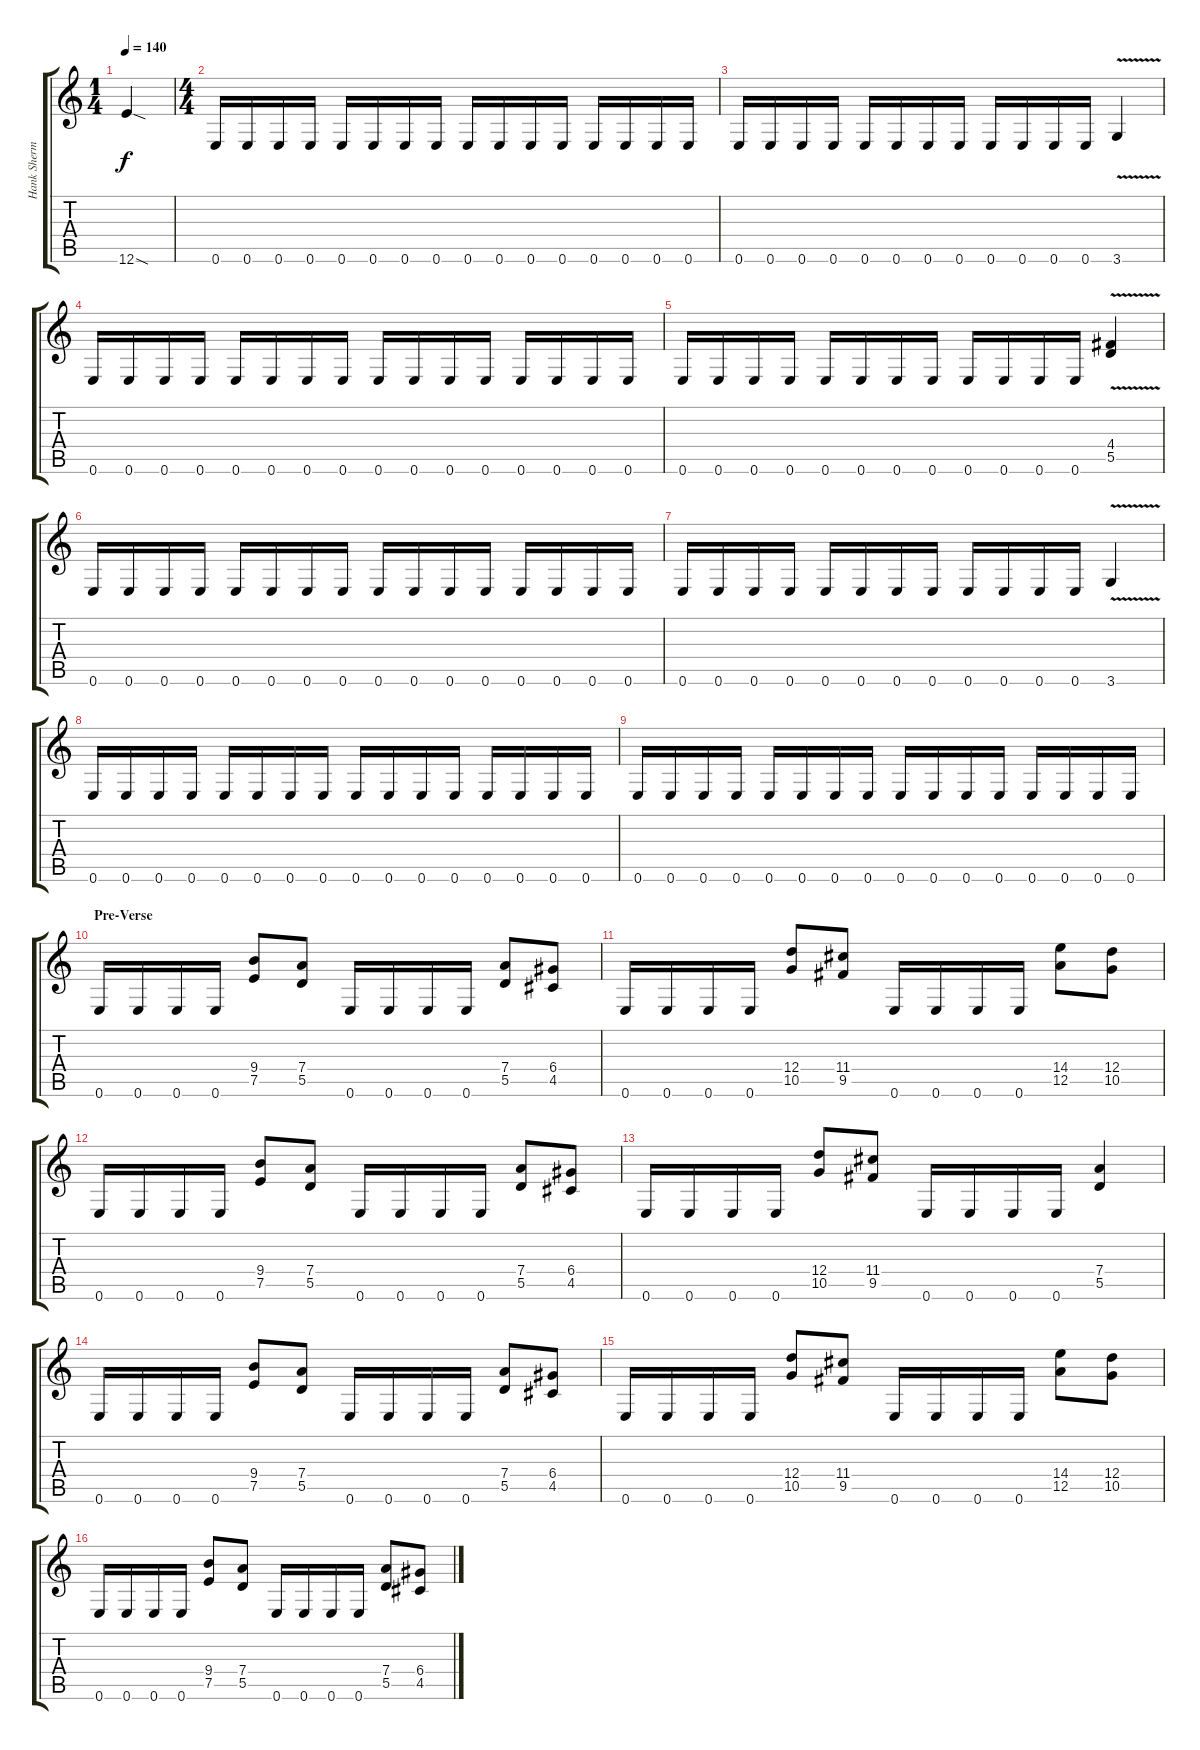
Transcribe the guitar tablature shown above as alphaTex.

\track ("Hank Shermann" "Hank Sherm") {instrument distortionguitar}
\staff {score tabs}
\tuning (E4 B3 G3 D3 A2 E2) {hide}
\ts (1 4)
\tempo 140
\clef g2
\ks c
12.6{sod}.4{dy f instrument distortionguitar} |
\ts (4 4)
0.6.16 0.6.16 0.6.16 0.6.16 0.6.16 0.6.16 0.6.16 0.6.16 0.6.16 0.6.16 0.6.16 0.6.16 0.6.16 0.6.16 0.6.16 0.6.16 |
0.6.16 0.6.16 0.6.16 0.6.16 0.6.16 0.6.16 0.6.16 0.6.16 0.6.16 0.6.16 0.6.16 0.6.16 3.6{v}.4 |
0.6.16 0.6.16 0.6.16 0.6.16 0.6.16 0.6.16 0.6.16 0.6.16 0.6.16 0.6.16 0.6.16 0.6.16 0.6.16 0.6.16 0.6.16 0.6.16 |
0.6.16 0.6.16 0.6.16 0.6.16 0.6.16 0.6.16 0.6.16 0.6.16 0.6.16 0.6.16 0.6.16 0.6.16 (4.4{v} 5.5).4 |
0.6.16 0.6.16 0.6.16 0.6.16 0.6.16 0.6.16 0.6.16 0.6.16 0.6.16 0.6.16 0.6.16 0.6.16 0.6.16 0.6.16 0.6.16 0.6.16 |
0.6.16 0.6.16 0.6.16 0.6.16 0.6.16 0.6.16 0.6.16 0.6.16 0.6.16 0.6.16 0.6.16 0.6.16 3.6{v}.4 |
0.6.16 0.6.16 0.6.16 0.6.16 0.6.16 0.6.16 0.6.16 0.6.16 0.6.16 0.6.16 0.6.16 0.6.16 0.6.16 0.6.16 0.6.16 0.6.16 |
0.6.16 0.6.16 0.6.16 0.6.16 0.6.16 0.6.16 0.6.16 0.6.16 0.6.16 0.6.16 0.6.16 0.6.16 0.6.16 0.6.16 0.6.16 0.6.16 |
\section ("" "Pre-Verse")
0.6.16 0.6.16 0.6.16 0.6.16 (9.4 7.5).8 (7.4 5.5).8 0.6.16 0.6.16 0.6.16 0.6.16 (7.4 5.5).8 (6.4 4.5).8 |
0.6.16 0.6.16 0.6.16 0.6.16 (12.4 10.5).8 (11.4 9.5).8 0.6.16 0.6.16 0.6.16 0.6.16 (14.4 12.5).8 (12.4 10.5).8 |
0.6.16 0.6.16 0.6.16 0.6.16 (9.4 7.5).8 (7.4 5.5).8 0.6.16 0.6.16 0.6.16 0.6.16 (7.4 5.5).8 (6.4 4.5).8 |
0.6.16 0.6.16 0.6.16 0.6.16 (12.4 10.5).8 (11.4 9.5).8 0.6.16 0.6.16 0.6.16 0.6.16 (7.4 5.5).4 |
0.6.16 0.6.16 0.6.16 0.6.16 (9.4 7.5).8 (7.4 5.5).8 0.6.16 0.6.16 0.6.16 0.6.16 (7.4 5.5).8 (6.4 4.5).8 |
0.6.16 0.6.16 0.6.16 0.6.16 (12.4 10.5).8 (11.4 9.5).8 0.6.16 0.6.16 0.6.16 0.6.16 (14.4 12.5).8 (12.4 10.5).8 |
0.6.16 0.6.16 0.6.16 0.6.16 (9.4 7.5).8 (7.4 5.5).8 0.6.16 0.6.16 0.6.16 0.6.16 (7.4 5.5).8 (6.4 4.5).8
